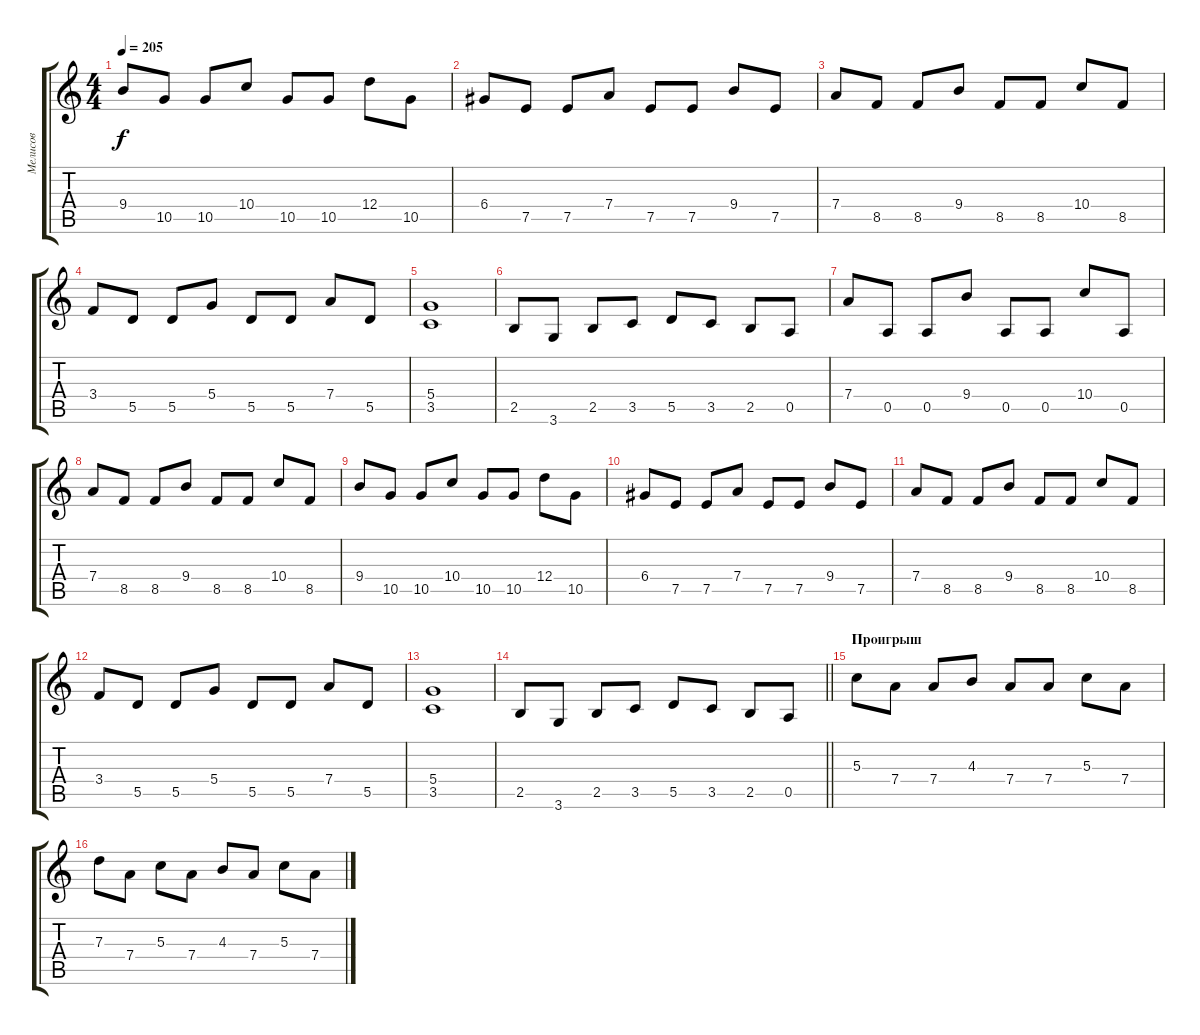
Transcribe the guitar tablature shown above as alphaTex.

\track ("Мелисов" "Мелисов") {instrument overdrivenguitar}
\staff {score tabs}
\tuning (E4 B3 G3 D3 A2 E2) {hide}
\ts (4 4)
\tempo 205
\clef g2
\ks c
9.4.8{dy f} 10.5.8 10.5.8 10.4.8 10.5.8 10.5.8 12.4.8 10.5.8 |
6.4.8 7.5.8 7.5.8 7.4.8 7.5.8 7.5.8 9.4.8 7.5.8 |
7.4.8 8.5.8 8.5.8 9.4.8 8.5.8 8.5.8 10.4.8 8.5.8 |
3.4.8 5.5.8 5.5.8 5.4.8 5.5.8 5.5.8 7.4.8 5.5.8 |
(5.4 3.5).1 |
2.5.8 3.6.8 2.5.8 3.5.8 5.5.8 3.5.8 2.5.8 0.5.8 |
7.4.8 0.5.8 0.5.8 9.4.8 0.5.8 0.5.8 10.4.8 0.5.8 |
7.4.8 8.5.8 8.5.8 9.4.8 8.5.8 8.5.8 10.4.8 8.5.8 |
9.4.8 10.5.8 10.5.8 10.4.8 10.5.8 10.5.8 12.4.8 10.5.8 |
6.4.8 7.5.8 7.5.8 7.4.8 7.5.8 7.5.8 9.4.8 7.5.8 |
7.4.8 8.5.8 8.5.8 9.4.8 8.5.8 8.5.8 10.4.8 8.5.8 |
3.4.8 5.5.8 5.5.8 5.4.8 5.5.8 5.5.8 7.4.8 5.5.8 |
(5.4 3.5).1 |
\barLineRight lightlight
2.5.8 3.6.8 2.5.8 3.5.8 5.5.8 3.5.8 2.5.8 0.5.8 |
\section ("" "Проигрыш")
5.3.8 7.4.8 7.4.8 4.3.8 7.4.8 7.4.8 5.3.8 7.4.8 |
7.3.8 7.4.8 5.3.8 7.4.8 4.3.8 7.4.8 5.3.8 7.4.8
